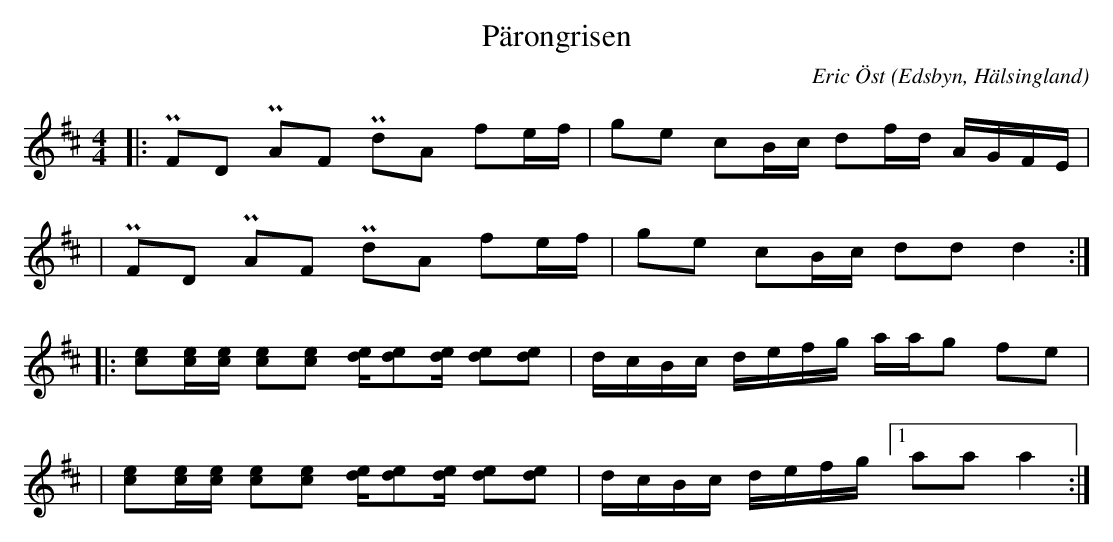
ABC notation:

X:1
T:Pärongrisen
O:Edsbyn, Hälsingland
M:4/4
L:1/16
C: Eric Öst
K:D
|: +uppermordent+F2D2 +uppermordent+A2F2 +uppermordent+d2A2 f2ef | g2e2 c2Bc d2fd AGFE |
| +uppermordent+F2D2 +uppermordent+A2F2 +uppermordent+d2A2 f2ef | g2e2 c2Bc d2d2 d4 :|
|: [c2e2][ce][ce] [c2e2][c2e2] [de][d2e2][de] [d2e2][d2e2] | dcBc defg aag2 f2e2 |
| [c2e2][ce][ce] [c2e2][c2e2] [de][d2e2][de] [d2e2][d2e2] | dcBc defg [1 a2a2 a4 :|
